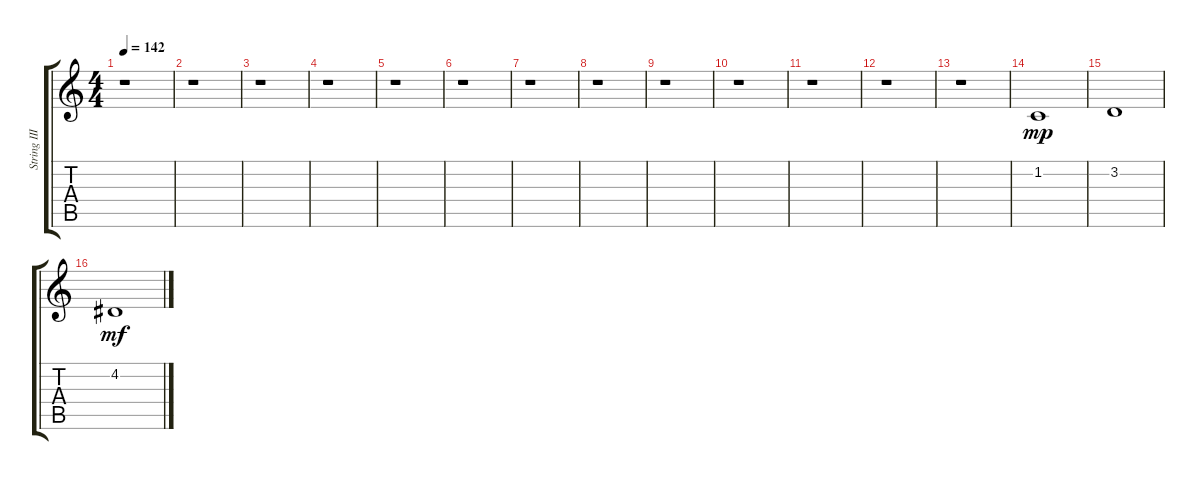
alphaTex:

\track ("String III" "String III") {instrument synthvoice}
\staff {score tabs}
\tuning (E4 B3 G3 D3 A2 E2) {hide}
\ts (4 4)
\tempo 142
\clef g2
\ks c
r.1{dy f} |
r.1 |
r.1 |
r.1 |
r.1 |
r.1 |
r.1 |
r.1 |
r.1 |
r.1 |
r.1 |
r.1 |
r.1 |
1.2.1{dy mp} |
3.2.1 |
4.2.1{dy mf}
